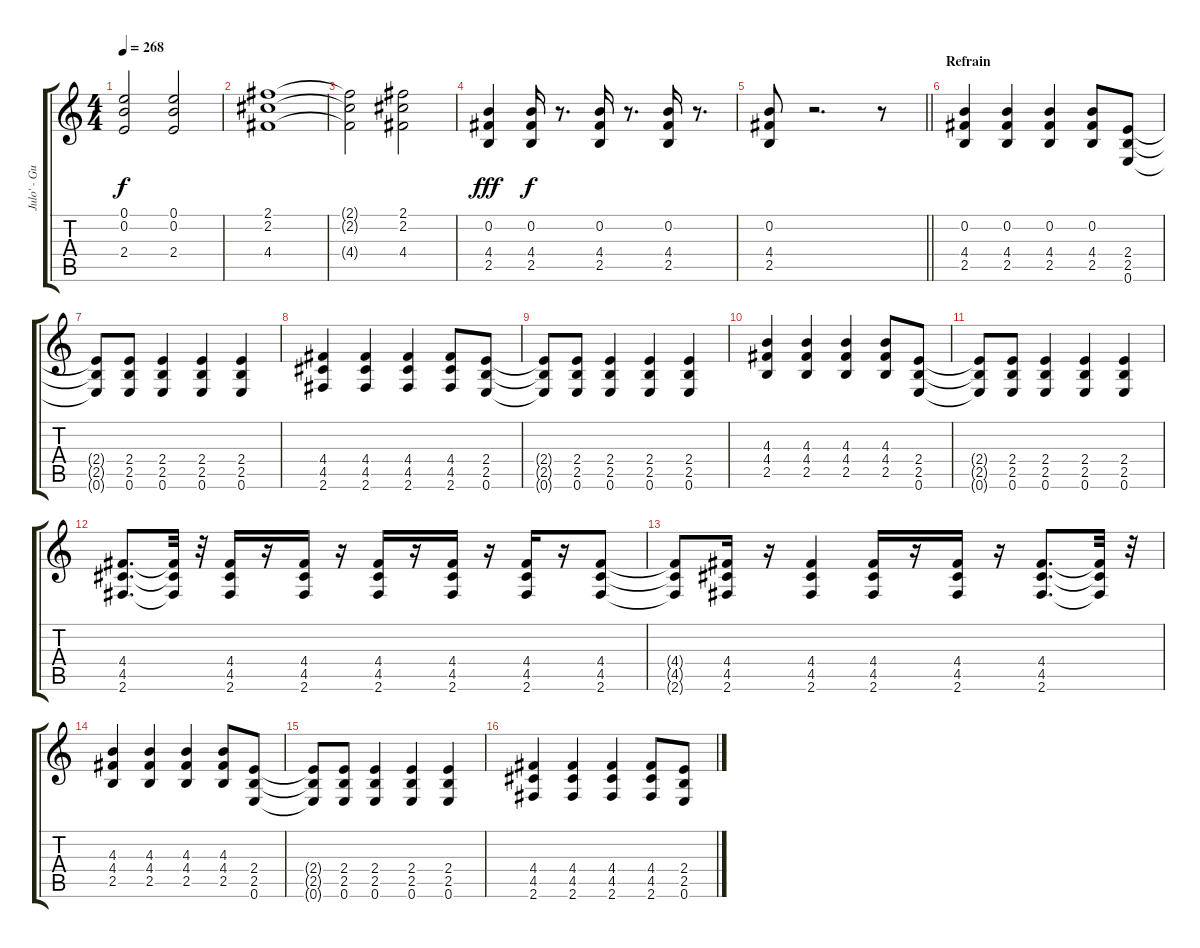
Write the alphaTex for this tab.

\track ("Julo' - Guitare" "Julo' - Gu") {instrument overdrivenguitar}
\staff {score tabs}
\tuning (E4 B3 G3 D3 A2 E2) {hide}
\ts (4 4)
\tempo 268
\clef g2
\ks c
(0.1{t} 0.2{t} 2.4{t}).2{dy f} (0.1 0.2 2.4).2 |
(2.1 2.2 4.4).1 |
(2.1{t} 2.2{t} 4.4{t}).2 (2.1 2.2 4.4).2 |
(0.2 4.4 2.5).4{dy fff} (0.2 4.4 2.5).16{dy f} r.8{d} (0.2 4.4 2.5).16 r.8{d} (0.2 4.4 2.5).16 r.8{d} |
\barLineRight lightlight
(0.2 4.4 2.5).8 r.2{d} r.8 |
\section ("" "Refrain")
(0.2 4.4 2.5).4 (0.2 4.4 2.5).4 (0.2 4.4 2.5).4 (0.2 4.4 2.5).8 (2.4 2.5 0.6).8 |
(2.4{t} 2.5{t} 0.6{t}).8 (2.4 2.5 0.6).8 (2.4 2.5 0.6).4 (2.4 2.5 0.6).4 (2.4 2.5 0.6).4 |
(4.4 4.5 2.6).4 (4.4 4.5 2.6).4 (4.4 4.5 2.6).4 (4.4 4.5 2.6).8 (2.4 2.5 0.6).8 |
(2.4{t} 2.5{t} 0.6{t}).8 (2.4 2.5 0.6).8 (2.4 2.5 0.6).4 (2.4 2.5 0.6).4 (2.4 2.5 0.6).4 |
(4.3 4.4 2.5).4 (4.3 4.4 2.5).4 (4.3 4.4 2.5).4 (4.3 4.4 2.5).8 (2.4 2.5 0.6).8 |
(2.4{t} 2.5{t} 0.6{t}).8 (2.4 2.5 0.6).8 (2.4 2.5 0.6).4 (2.4 2.5 0.6).4 (2.4 2.5 0.6).4 |
(4.4 4.5 2.6).8{d} (4.4{t} 4.5{t} 2.6{t}).32 r.32 (4.4 4.5 2.6).16 r.16 (4.4 4.5 2.6).16 r.16 (4.4 4.5 2.6).16 r.16 (4.4 4.5 2.6).16 r.16 (4.4 4.5 2.6).16 r.16 (4.4 4.5 2.6).8 |
(4.4{t} 4.5{t} 2.6{t}).8 (4.4 4.5 2.6).16 r.16 (4.4 4.5 2.6).4 (4.4 4.5 2.6).16 r.16 (4.4 4.5 2.6).16 r.16 (4.4 4.5 2.6).8{d} (4.4{t} 4.5{t} 2.6{t}).32 r.32 |
(4.3 4.4 2.5).4 (4.3 4.4 2.5).4 (4.3 4.4 2.5).4 (4.3 4.4 2.5).8 (2.4 2.5 0.6).8 |
(2.4{t} 2.5{t} 0.6{t}).8 (2.4 2.5 0.6).8 (2.4 2.5 0.6).4 (2.4 2.5 0.6).4 (2.4 2.5 0.6).4 |
(4.4 4.5 2.6).4 (4.4 4.5 2.6).4 (4.4 4.5 2.6).4 (4.4 4.5 2.6).8 (2.4 2.5 0.6).8
